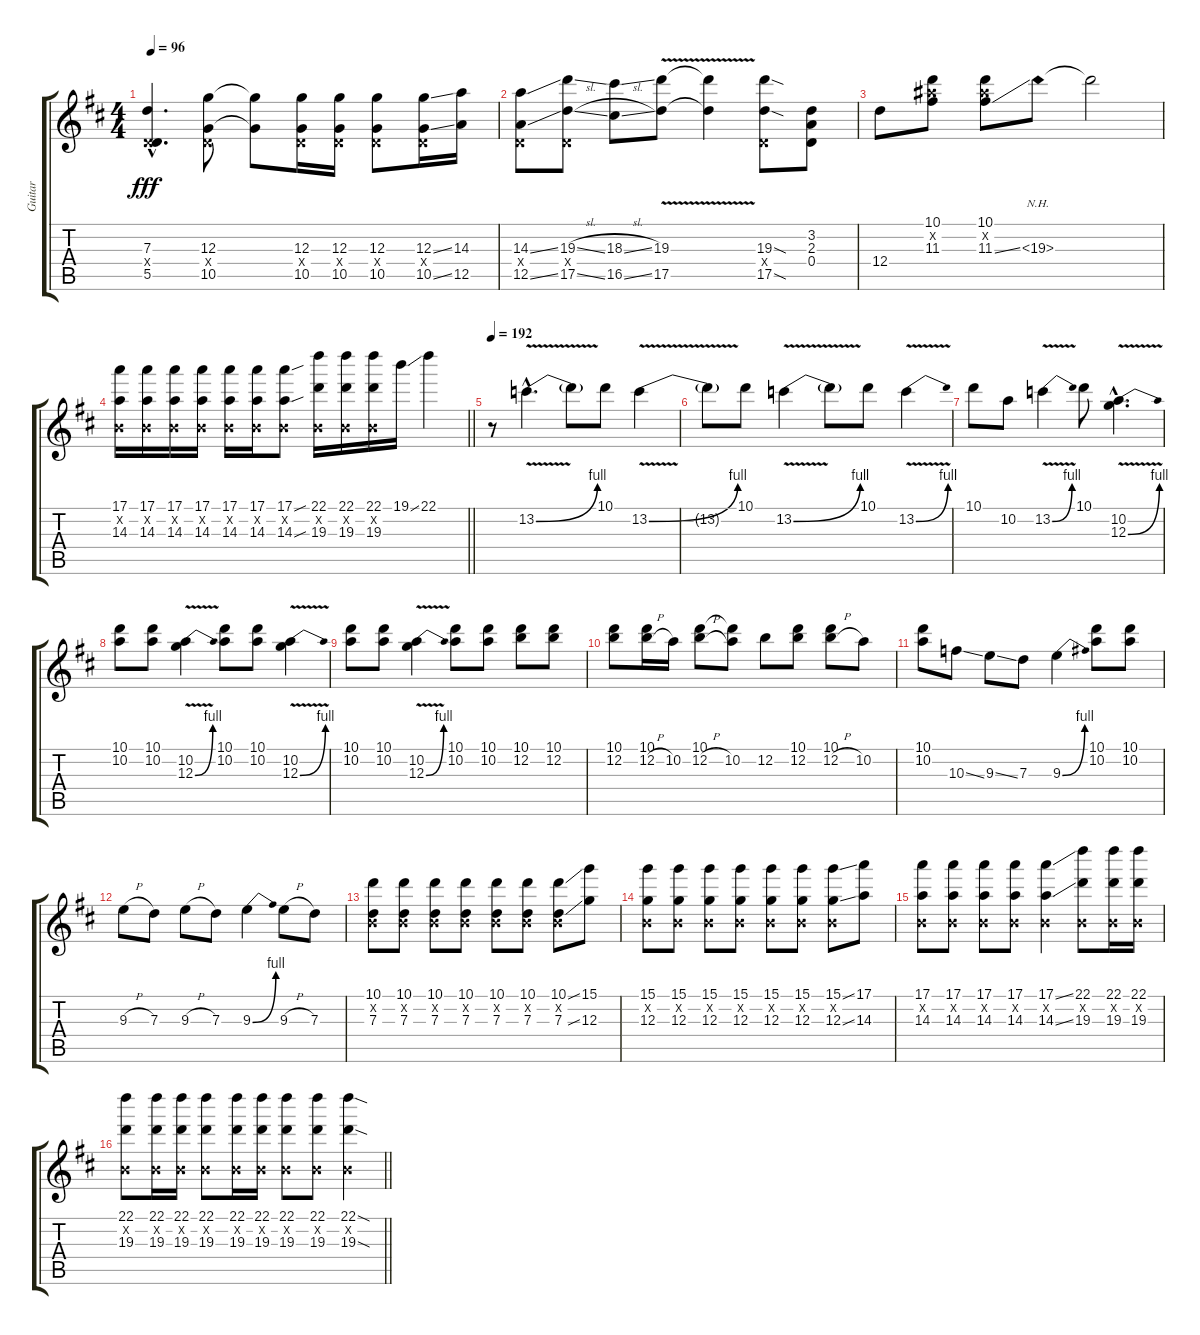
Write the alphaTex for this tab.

\track ("Guitar" "Guitar") {instrument distortionguitar}
\staff {score tabs}
\tuning (E4 B3 G3 D3 A2 E2) {hide}
\ts (4 4)
\tempo 96
\clef g2
\ks d
(7.3{hac} 0.4{hac x} 5.5{hac}).4{d dy fff} (12.3 0.4{x} 10.5).8 (12.3{t} 10.5{t}).8 (12.3 0.4{x} 10.5).16 (12.3 0.4{x} 10.5).16 (12.3 0.4{x} 10.5).8 (12.3{ss} 0.4{x} 10.5{ss}).16 (14.3 12.5).16 |
(14.3{ss} 0.4{x} 12.5{ss}).8 (19.3{sl} 0.4{x} 17.5{sl}).8 (18.3{sl} 16.5{sl}).8 (19.3{v} 17.5{v}).8 (19.3{t} 17.5{t}).4 (19.3{sod} 0.4{x} 17.5{sod}).8 (3.2 2.3 0.4).8 |
12.4.8 (10.1 11.2{x} 11.3).8 (10.1 11.2{x} 11.3{ss}).8 19.3{nh}.8 19.3{t}.2 |
\barLineRight lightlight
(17.1 0.2{x} 14.3).16 (17.1 0.2{x} 14.3).16 (17.1 0.2{x} 14.3).16 (17.1 0.2{x} 14.3).16 (17.1 0.2{x} 14.3).16 (17.1 0.2{x} 14.3).16 (17.1{sou} 0.2{x} 14.3{sou}).8 (22.1 0.2{x} 19.3).16 (22.1 0.2{x} 19.3).16 (22.1 0.2{x} 19.3).16 19.1{ss}.16 22.1.4 |
\tempo 192
r.8 13.2{be (bend 0 0 60 4) v hac}.4{d} 13.2{t}.8 10.1.8 13.2{be (bend 0 0 60 4) v}.4 |
13.2{t}.8 10.1.8 13.2{be (bend 0 0 60 4) v}.4 13.2{t}.8 10.1.8 13.2{be (bend 0 0 60 4) v}.4 |
10.1.8 10.2.8 13.2{be (bend 0 0 60 4) v}.4 10.1.8 (10.2{hac} 12.3{be (bend 0 0 60 4) v hac}).4{d} |
(10.1 10.2).8 (10.1 10.2).8 (10.2 12.3{be (bend 0 0 60 4) v}).4 (10.1 10.2).8 (10.1 10.2).8 (10.2 12.3{be (bend 0 0 60 4) v}).4 |
(10.1 10.2).8 (10.1 10.2).8 (10.2 12.3{be (bend 0 0 60 4) v}).4 (10.1 10.2).8 (10.1 10.2).8 (10.1 12.2).8 (10.1 12.2).8 |
(10.1 12.2).8 (10.1 12.2{h}).16 10.2.16 (10.1 12.2{h}).8 (10.1{t} 10.2).8 12.2.8 (10.1 12.2).8 (10.1 12.2{h}).8 10.2.8 |
(10.1 10.2).8 10.3{ss}.8 9.3{ss}.8 7.3.8 9.3{be (bend 0 0 60 4)}.4 (10.1 10.2).8 (10.1 10.2).8 |
9.3{h}.8 7.3.8 9.3{h}.8 7.3.8 9.3{be (bend 0 0 60 4)}.4 9.3{h}.8 7.3.8 |
(10.1 0.2{x} 7.3).8 (10.1 0.2{x} 7.3).8 (10.1 0.2{x} 7.3).8 (10.1 0.2{x} 7.3).8 (10.1 0.2{x} 7.3).8 (10.1 0.2{x} 7.3).8 (10.1{ss} 0.2{x} 7.3{ss}).8 (15.1 12.3).8 |
(15.1 0.2{x} 12.3).8 (15.1 0.2{x} 12.3).8 (15.1 0.2{x} 12.3).8 (15.1 0.2{x} 12.3).8 (15.1 0.2{x} 12.3).8 (15.1 0.2{x} 12.3).8 (15.1{ss} 0.2{x} 12.3{ss}).8 (17.1 14.3).8 |
(17.1 0.2{x} 14.3).8 (17.1 0.2{x} 14.3).8 (17.1 0.2{x} 14.3).8 (17.1 0.2{x} 14.3).8 (17.1{ss} 0.2{x} 14.3{ss}).4 (22.1 0.2{x} 19.3).8 (22.1 0.2{x} 19.3).16 (22.1 0.2{x} 19.3).16 |
\barLineRight lightlight
(22.1 0.2{x} 19.3).8 (22.1 0.2{x} 19.3).16 (22.1 0.2{x} 19.3).16 (22.1 0.2{x} 19.3).8 (22.1 0.2{x} 19.3).16 (22.1 0.2{x} 19.3).16 (22.1 0.2{x} 19.3).8 (22.1 0.2{x} 19.3).8 (22.1{sod} 0.2{x} 19.3{sod}).4
